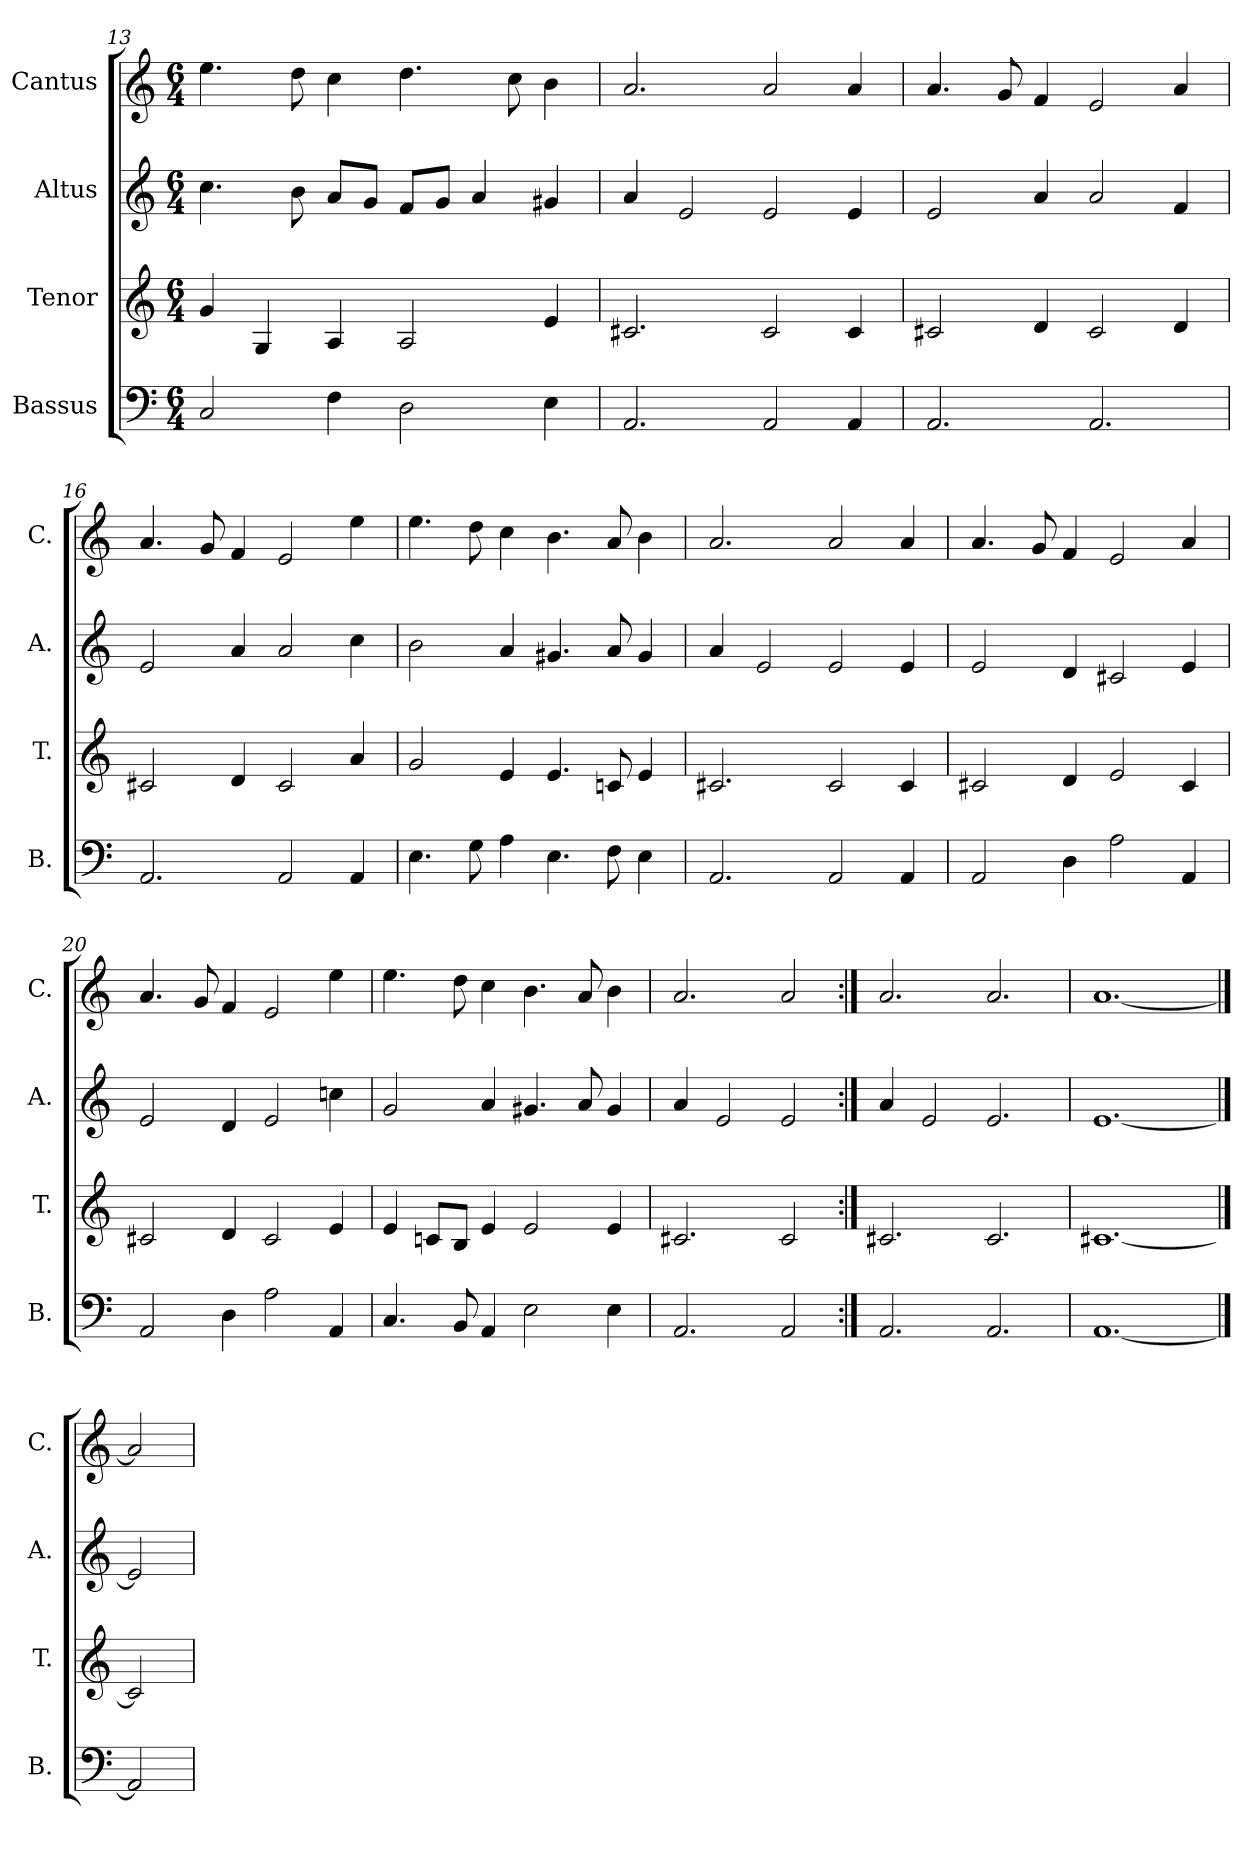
**kern	**kern	**kern	**kern
*part4	*part3	*part2	*part1
*staff4	*staff3	*staff2	*staff1
*I"Bassus	*I"Tenor	*I"Altus	*I"Cantus
*I'B.	*I'T.	*I'A.	*I'C.
*clefF4	*clefG2	*clefG2	*clefG2
*k[]	*k[]	*k[]	*k[]
*M6/4	*M6/4	*M6/4	*M6/4
=13	=13	=13	=13
2C/	4g/	4.cc\	4.ee\
.	4G/	.	.
.	.	8b\	8dd\
4F\	4A/	8a/L	4cc\
.	.	8g/J	.
2D\	2A/	8f/L	4.dd\
.	.	8g/J	.
.	.	4a/	.
.	.	.	8cc\
4E\	4e/	4g#X/	4b\
=14	=14	=14	=14
2.AA/	2.c#X/	4a/	2.a/
.	.	2e/	.
2AA/	2c#/	2e/	2a/
4AA/	4c#/	4e/	4a/
!!LO:PB:g=z
=15	=15	=15	=15
2.AA/	2c#X/	2e/	4.a/
.	.	.	8g/
.	4d/	4a/	4f/
2.AA/	2c#/	2a/	2e/
.	4d/	4f/	4a/
=16	=16	=16	=16
2.AA/	2c#X/	2e/	4.a/
.	.	.	8g/
.	4d/	4a/	4f/
2AA/	2c#/	2a/	2e/
4AA/	4a/	4cc\	4ee\
=17	=17	=17	=17
4.E\	2g/	2b\	4.ee\
8G\	.	.	8dd\
4A\	4e/	4a/	4cc\
4.E\	4.e/	4.g#X/	4.b\
8F\	8cn/	8a/	8a/
4E\	4e/	4g#/	4b\
=18	=18	=18	=18
2.AA/	2.c#X/	4a/	2.a/
.	.	2e/	.
2AA/	2c#/	2e/	2a/
4AA/	4c#/	4e/	4a/
!!LO:PB:g=z
=19	=19	=19	=19
2AA/	2c#X/	2e/	4.a/
.	.	.	8g/
4D\	4d/	4d/	4f/
2A\	2e/	2c#X/	2e/
4AA/	4c#/	4e/	4a/
=20	=20	=20	=20
2AA/	2c#X/	2e/	4.a/
.	.	.	8g/
4D\	4d/	4d/	4f/
2A\	2c#/	2e/	2e/
4AA/	4e/	4ccn\	4ee\
=21	=21	=21	=21
4.C/	4e/	2g/	4.ee\
.	8cn/L	.	.
8BB/	8B/J	.	8dd\
4AA/	4e/	4a/	4cc\
2E\	2e/	4.g#X/	4.b\
.	.	8a/	8a/
4E\	4e/	4g#/	4b\
=22	=22	=22	=22
2.AA/	2.c#X/	4a/	2.a/
.	.	2e/	.
2AA/	2c#/	2e/	2a/
=23:|!	=23:|!	=23:|!	=23:|!
2.AA/	2.c#X/	4a/	2.a/
.	.	2e/	.
2.AA/	2.c#/	2.e/	2.a/
=24	=24	=24	=24
[1.AA	[1.c#X	[1.e	[1.a
==25	==25	==25	==25
2AA]	2c#]	2e]	2a]
=	=	=	=
*-	*-	*-	*-
